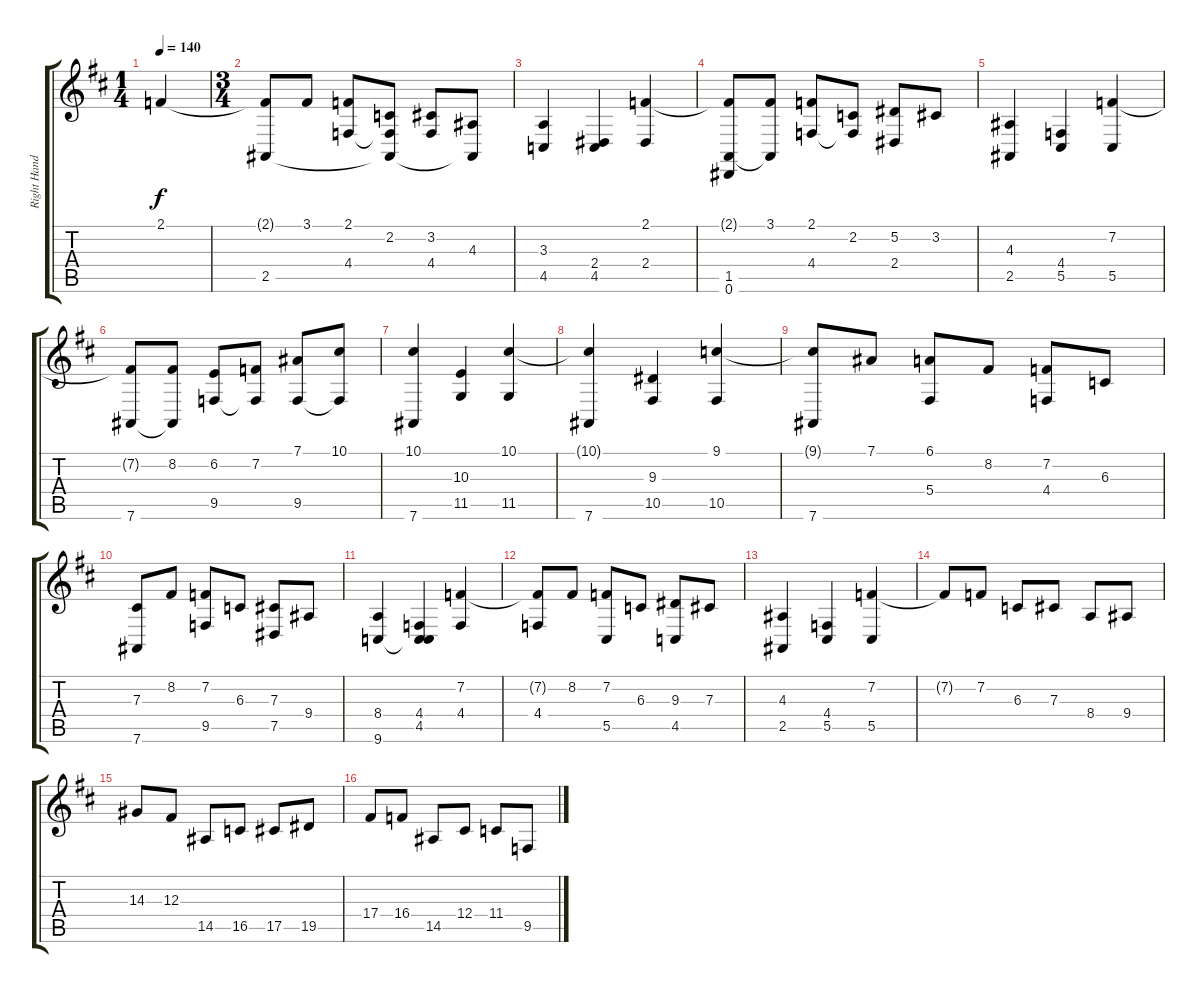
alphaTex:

\track ("Right Hand Lead" "Right Hand") {instrument acousticgrandpiano}
\staff {score tabs}
\tuning (Eb4 Bb3 Gb3 Db3 Ab2 Eb2) {hide}
\ts (1 4)
\tempo 140
\clef g2
\ks d
2.1.4{dy f instrument acousticgrandpiano} |
\ts (3 4)
(2.1{t} 2.5).8 3.1.8 (2.1 4.4).8 (2.2 4.4{t} 2.5{t}).8 (3.2 4.4).8 (4.3 2.5{t}).8 |
(3.3 4.5).4 (2.4 4.5).4 (2.1 2.4).4 |
(2.1{t} 1.5 0.6).8 (3.1 1.5{t}).8 (2.1 4.4).8 (2.2 4.4{t}).8 (5.2 2.4).8 3.2.8 |
(4.3 2.5).4 (4.4 5.5).4 (7.2 5.5).4 |
(7.2{t} 7.6).8 (8.2 7.6{t}).8 (6.2 9.5).8 (7.2 9.5{t}).8 (7.1 9.5).8 (10.1 9.5{t}).8 |
(10.1 7.6).4 (10.3 11.5).4 (10.1 11.5).4 |
(10.1{t} 7.6).4 (9.3 10.5).4 (9.1 10.5).4 |
(9.1{t} 7.6).8 7.1.8 (6.1 5.4).8 8.2.8 (7.2 4.4).8 6.3.8 |
(7.3 7.6).8 8.2.8 (7.2 9.5).8 6.3.8 (7.3 7.5).8 9.4.8 |
(8.4 9.6).4 (4.4 4.5 9.6{t}).4 (7.2 4.4).4 |
(7.2{t} 4.4).8 8.2.8 (7.2 5.5).8 6.3.8 (9.3 4.5).8 7.3.8 |
(4.3 2.5).4 (4.4 5.5).4 (7.2 5.5).4 |
7.2{t}.8 7.2.8 6.3.8 7.3.8 8.4.8 9.4.8 |
14.3.8 12.3.8 14.5.8 16.5.8 17.5.8 19.5.8 |
17.4.8 16.4.8 14.5.8 12.4.8 11.4.8 9.5.8
